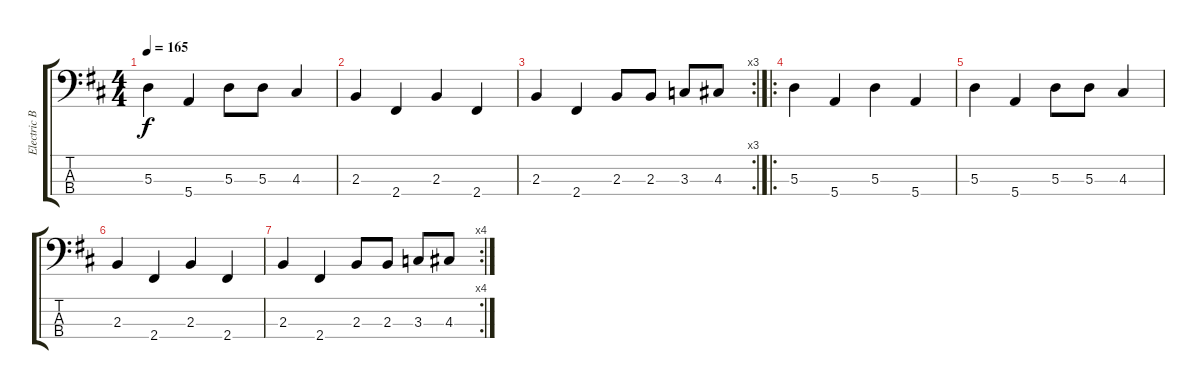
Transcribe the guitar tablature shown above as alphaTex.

\track ("Electric Bass" "Electric B") {instrument electricbassfinger}
\staff {score tabs}
\tuning (G2 D2 A1 E1) {hide}
\ts (4 4)
\tempo 165
\clef f4
\ks d
5.3.4{dy f} 5.4.4 5.3.8 5.3.8 4.3.4 |
2.3.4 2.4.4 2.3.4 2.4.4 |
\rc 3
2.3.4 2.4.4 2.3.8 2.3.8 3.3.8 4.3.8 |
\ro
5.3.4 5.4.4 5.3.4 5.4.4 |
5.3.4 5.4.4 5.3.8 5.3.8 4.3.4 |
2.3.4 2.4.4 2.3.4 2.4.4 |
\rc 4
2.3.4 2.4.4 2.3.8 2.3.8 3.3.8 4.3.8
